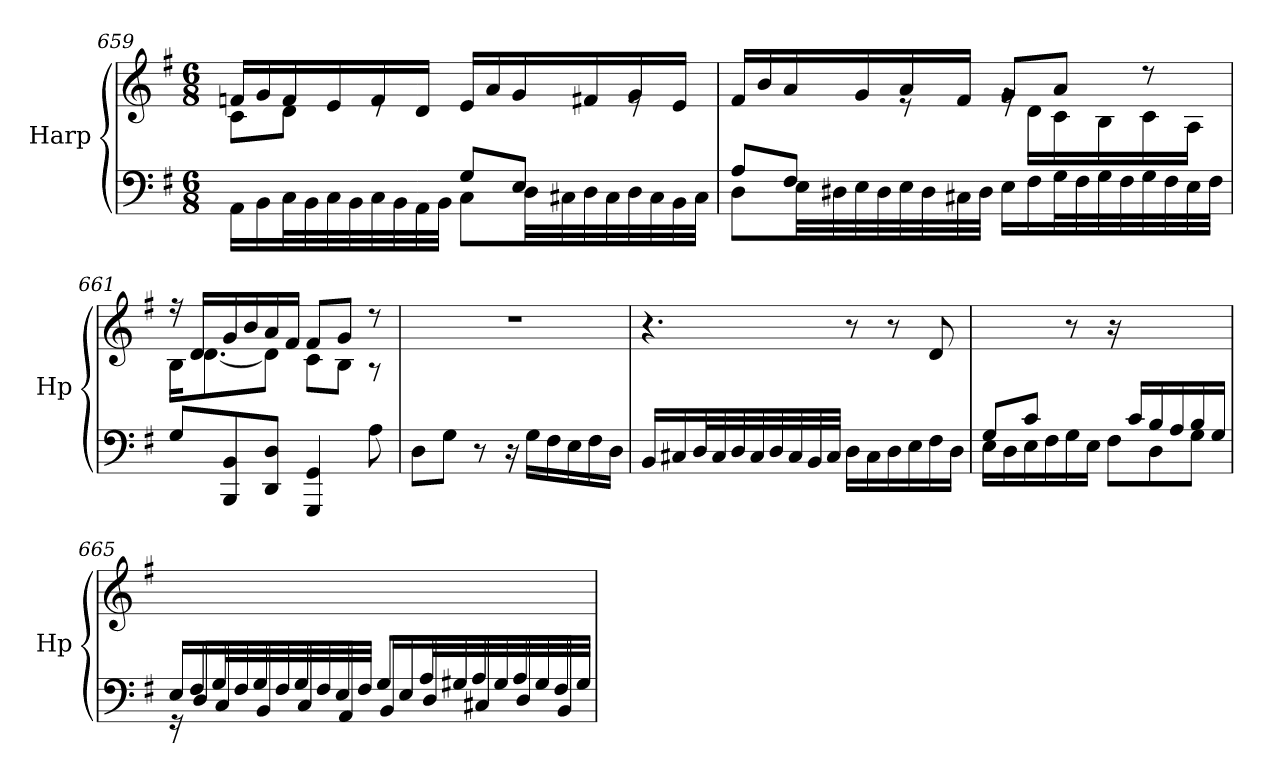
**kern	**kern
*part1	*part1
*staff2	*staff1
*I"Harp	*
*I'Hp	*
*clefF4	*clefG2
*k[f#]	*k[f#]
*M6/8	*M6/8
=659	=659
*^	*^
4.ryy	16AA\LL	16fn/LL	8c\L
.	16BB\	16g/	.
.	32C\L	16f/	8d\J
.	32BB\	.	.
.	32C\	16e/	.
.	32BB\	.	.
.	32C\	16f/	8re
.	32BB\	.	.
.	32AA\	16d/JJ	.
.	32BB\JJJ	.	.
8G/L	8C\L	16e/LL	4ryy
.	.	16a/	.
8E/J	32D\LL	16g/	.
.	32C#X\	.	.
.	32D\	16f#X/	.
.	32C#\	.	.
8ryy	32D\	16g/	8re
.	32C#\	.	.
.	32BB\	16e/JJ	.
.	32C#\JJJ	.	.
!!LO:LB:g=z	!!
=660	=660	=660	=660
8A/L	8D\L	16f#/LL	4ryy
.	.	16b/	.
8F#/J	32E\LL	16a/	.
.	32D#X\	.	.
.	32E\	16g/	.
.	32D#\	.	.
2ryy	32E\	16a/	8re
.	32D#\	.	.
.	32C#X\	16f#/JJ	.
.	32D#\JJJ	.	.
.	16E\LL	8g/L	16rg
.	16F#\	.	16d\LL
.	32G\L	8a/J	16c\
.	32F#\	.	.
.	32G\	.	16B\
.	32F#\	.	.
.	32G\	8r	16c\
.	32F#\	.	.
.	32E\	.	16A\JJ
.	32F#\JJJ	.	.
*v	*v	*	*
=661	=661	=661
8G/L	16r	16B\KL
.	16d/LL	[8.d\
8BBB/ 8BB/	16g/	.
.	16b/	.
8DD/ 8D/J	16a/	8d\J]
.	16f#/JJ	.
4GGG/ 4GG/	8f#/L	8c\L
.	8g/J	8B\J
8A\	8r	8r
*	*v	*v
=662	=662
8D\L	2.r
8G\J	.
8r	.
16r	.
16G\LL	.
16F#\	.
16E\	.
16F#\	.
16D\JJ	.
!!LO:LB:g=z
=663	=663
16BB/LL	4.r
16C#X/	.
32D/L	.
32C#/	.
32D/	.
32C#/	.
32D/	.
32C#/	.
32BB/	.
32C#/JJJ	.
16D\LL	8r
16C#\	.
16D\	8r
16E\	.
16F#\	8d/
16D\JJ	.
=664	=664
*^	*
8G/L	16E\LL	4ryy
.	16D\	.
8c/J	16E\	.
.	16F#\	.
8.ryy	16G\	8r
.	16E\JJ	.
.	8F#\L	16r
16c/LL	.	4ryy
16B/	8D\	.
16A/	.	.
16B/	8G\J	.
16G/JJ	.	16ryy
!!LO:LB:g=z
=665	=665	=665
16E/LL	16rGG	2.ryy
16F#/	16D/LL	.
32G/L	16C/	.
32F#/	.	.
32G/	16BB/	.
32F#/	.	.
32G/	16C/	.
32F#/	.	.
32E/	16AA/JJ	.
32F#/JJJ	.	.
8G/L	16BB/LL	.
.	16E/	.
32A/LL	16D/	.
32G#X/	.	.
32A/	16C#X/	.
32G#/	.	.
32A/	16D/	.
32G#/	.	.
32F#/	16BB/JJ	.
32G#/JJJ	.	.
*v	*v	*
=	=
*-	*-
